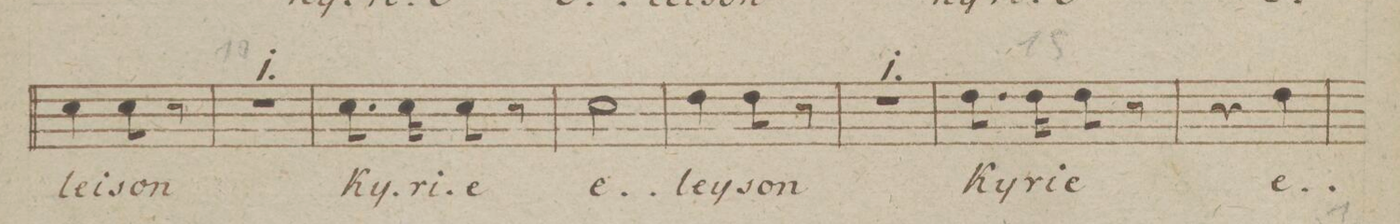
**kern	**text	**dynam
*I"Tenore.	*	*
*clefC4	*	*
*k[b-e-]	*	*
*M2/4	*	*
4B-\	-ley-	.
8B-\	-son	.
8r	.	.
=10	=10	=10
2r	.	.
=11	=11	=11
8.B-\	Ky-	.
16B-\	-ri-	.
8B-\	-e	.
8r	.	.
=12	=12	=12
2B-\	e-	.
=13	=13	=13
4c\	-ley-	.
8c\	-son	.
8r	.	.
=14	=14	=14
2r	.	.
=15	=15	=15
8.c\	Ky-	.
16c\	-ri-	.
8c\	-e	.
8r	.	.
=16	=16	=16
4r	.	.
4c\	e-	.
=17	=17	=17
*-	*-	*-
